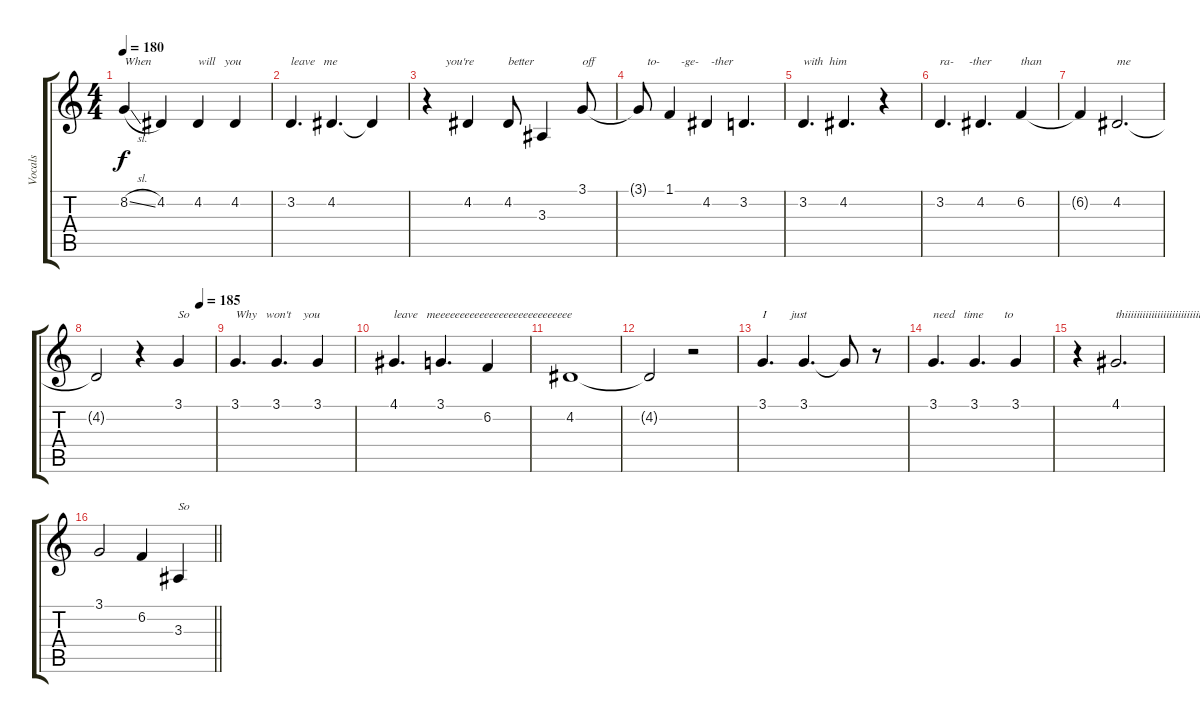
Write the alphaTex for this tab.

\track ("Vocals" "Vocals") {instrument altosax}
\staff {score tabs}
\tuning (E4 B3 G3 D3 A2 E2) {hide}
\ts (4 4)
\tempo 180
\clef g2
\ks c
8.2{sl}.4{txt "When" dy f} 4.2.4 4.2.4{txt "will   you"} 4.2.4 |
3.2.4{d txt "leave   me"} 4.2.4{d} 4.2{t}.4 |
r.4{txt "      you're"} 4.2.4 4.2.8{txt "better"} 3.3.4 3.1.8{txt "off"} |
3.1{t}.8{txt "   to-       -ge-    -ther"} 1.1.4 4.2.4 3.2.4{d} |
3.2.4{d txt "with  him"} 4.2.4{d} r.4 |
3.2.4{d txt "ra-     -ther"} 4.2.4{d} 6.2.4{txt "than"} |
6.2{t}.4 4.2.2{d txt "me"} |
\tempo (185 0.875)
4.2{t}.2 r.4 3.1.4{txt "So"} |
3.1.4{d txt "Why   won't    you"} 3.1.4{d} 3.1.4 |
4.1.4{d txt "leave   meeeeeeeeeeeeeeeeeeeeeeeeeeee"} 3.1.4{d} 6.2.4 |
4.2.1 |
4.2{t}.2 r.2 |
3.1.4{d txt "I        just"} 3.1.4{d} 3.1{t}.8 r.8 |
3.1.4{d txt "need   time       to"} 3.1.4{d} 3.1.4 |
r.4 4.1.2{d txt "thiiiiiiiiiiiiiiiiiiiiiiiiiiiiiiiiink"} |
\barLineRight lightlight
3.1.2 6.2.4 3.3.4{txt "So"}
